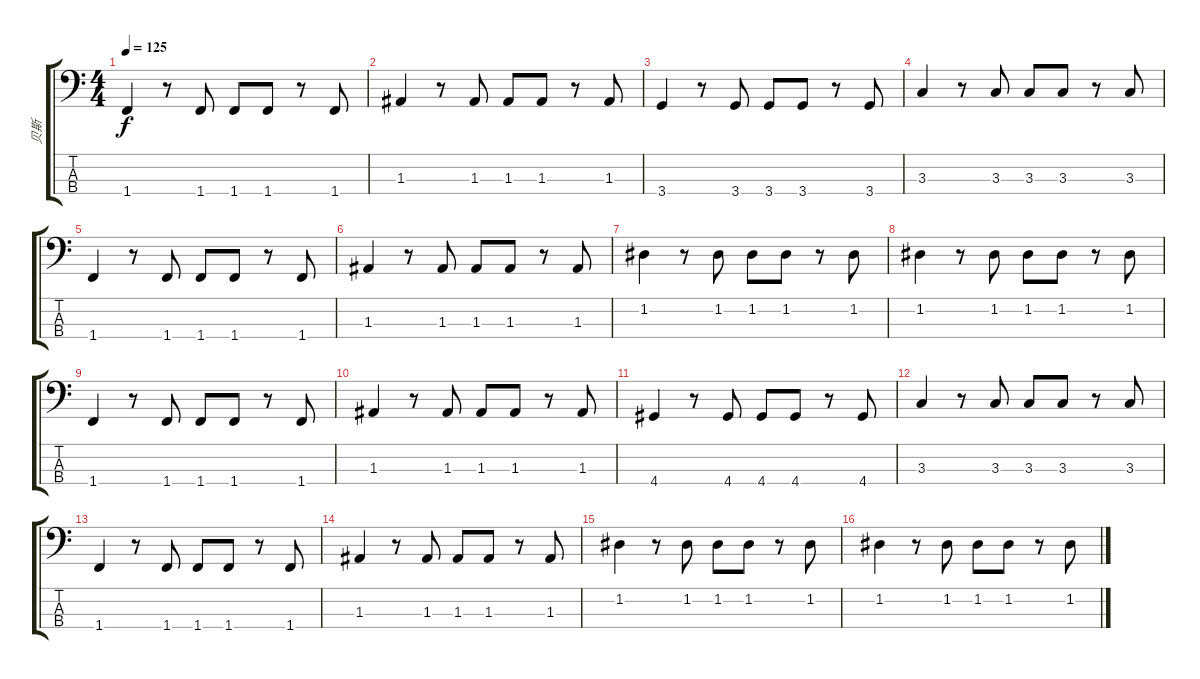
\track ("贝斯" "贝斯") {instrument electricbassfinger}
\staff {score tabs}
\tuning (G2 D2 A1 E1) {hide}
\ts (4 4)
\tempo 125
\clef f4
\ks c
1.4.4{dy f} r.8 1.4.8 1.4.8 1.4.8 r.8 1.4.8 |
1.3.4 r.8 1.3.8 1.3.8 1.3.8 r.8 1.3.8 |
3.4.4 r.8 3.4.8 3.4.8 3.4.8 r.8 3.4.8 |
3.3.4 r.8 3.3.8 3.3.8 3.3.8 r.8 3.3.8 |
1.4.4 r.8 1.4.8 1.4.8 1.4.8 r.8 1.4.8 |
1.3.4 r.8 1.3.8 1.3.8 1.3.8 r.8 1.3.8 |
1.2.4 r.8 1.2.8 1.2.8 1.2.8 r.8 1.2.8 |
1.2.4 r.8 1.2.8 1.2.8 1.2.8 r.8 1.2.8 |
1.4.4 r.8 1.4.8 1.4.8 1.4.8 r.8 1.4.8 |
1.3.4 r.8 1.3.8 1.3.8 1.3.8 r.8 1.3.8 |
4.4.4 r.8 4.4.8 4.4.8 4.4.8 r.8 4.4.8 |
3.3.4 r.8 3.3.8 3.3.8 3.3.8 r.8 3.3.8 |
1.4.4 r.8 1.4.8 1.4.8 1.4.8 r.8 1.4.8 |
1.3.4 r.8 1.3.8 1.3.8 1.3.8 r.8 1.3.8 |
1.2.4 r.8 1.2.8 1.2.8 1.2.8 r.8 1.2.8 |
1.2.4 r.8 1.2.8 1.2.8 1.2.8 r.8 1.2.8
